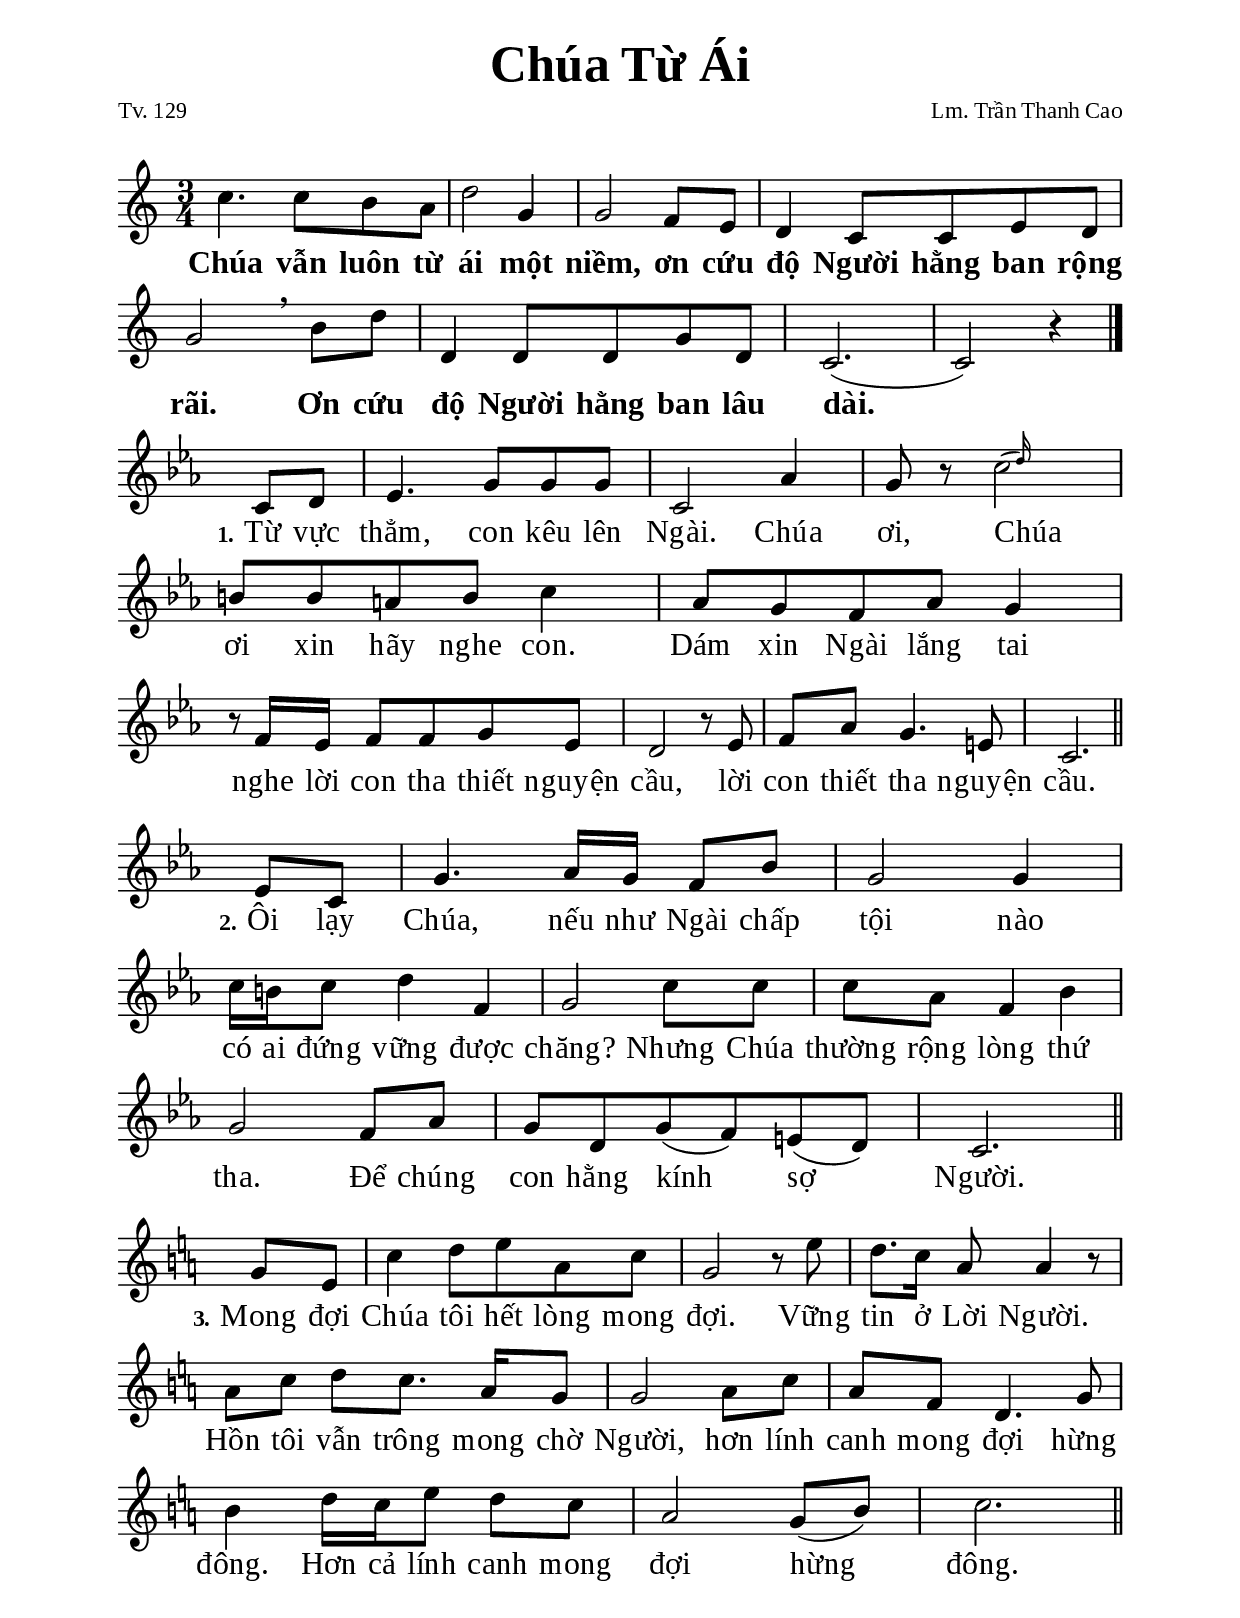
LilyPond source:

% Cài đặt chung
\version "2.20.0"
\include "english.ly"

\header {
  title = \markup { \fontsize #3 "Chúa Từ Ái" }
  poet = "Tv. 129"
  composer = "Lm. Trần Thanh Cao"
  arranger = " "
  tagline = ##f
}

\paper {
  #(set-paper-size "a4")
  top-margin = 10\mm
  bottom-margin = 10\mm
  left-margin = 20\mm
  right-margin = 20\mm
  indent = #0
  #(define fonts
    (make-pango-font-tree
      "Liberation Serif"
      "Liberation Serif"
      "Liberation Serif"
      (/ 20 20)))
  page-count = #1
}

% Nhạc điệp khúc
nhacDiepKhuc = \relative c'' {
  c4. c8 b a |
  d2 g,4 |
  g2 f8 e |
  d4 c8 c e d |
  g2 \breathe b8 d |
  d,4 d8 d g d |
  c2. ( |
  c2) r4 \bar "|."
}

% Nhạc phiên khúc
nhacPhienKhucMot = \relative c' {
  #(define afterGraceFraction (cons 1 4))
  \partial 4 c8 d |
  ef4. g8 g g |
  c,2 af'4 |
  g8 r \afterGrace c2 (\tweak font-size #-4 d16) |
  b!8 b a! b c4 |
  af8 g f af g4 |
  r8 f16 ef f8 f g ef |
  d2 r8 ef |
  f af g4. e!8 |
  c2. \bar "||"
}

nhacPhienKhucHai = \relative c' {
  \partial 4 ef8 c |
  g'4. af16 g f8 bf |
  g2 g4 |
  c16 b! c8 d4 f, |
  g2 c8 c |
  c af f4 bf |
  g2 f8 af |
  g d g (f) e! (d) |
  c2. \bar "||"
}

nhacPhienKhucBa = \relative c'' {
  \set Staff.keyAlterations = #`(((0 . 6) . ,NATURAL)
                                 ((1 . 2) . ,NATURAL)
                                 ((0 . 5) . ,NATURAL))
  \partial 4 g8 e |
  c'4 d8 e a, c |
  g2 r8 e' |
  d8. c16 a8 a4 r8 |
  a c d c8. a16 g8 |
  g2 a8 c |
  a f d4. g8 |
  b4 d16 c e8 d c |
  a2 g8 (b) |
  c2. \bar "||"
}

% Lời điệp khúc
loiDiepKhuc = \lyricmode {
  Chúa vẫn luôn từ ái một niềm,
  ơn cứu độ Người hằng ban rộng rãi.
  Ơn cứu độ Người hằng ban lâu dài.
}

% Lời phiên khúc
loiPhienKhucMot = \lyricmode {
  \set stanza = #"1."
  Từ vực thẳm, con kêu lên Ngài.
  Chúa ơi, Chúa ơi xin hãy nghe con.
  Dám xin Ngài lắng tai nghe lời con tha thiết nguyện cầu,
  lời con thiết tha nguyện cầu.
}

loiPhienKhucHai = \lyricmode {
  \set stanza = #"2."
  Ôi lạy Chúa, nếu như Ngài chấp tội
  nào có ai đứng vững được chăng?
  Nhưng Chúa thường rộng lòng thứ tha.
  Để chúng con hằng kính sợ Người.
}

loiPhienKhucBa = \lyricmode {
  \set stanza = #"3."
  Mong đợi Chúa tôi hết lòng mong đợi.
  Vững tin ở Lời Người.
  Hồn tôi vẫn trông mong chờ Người,
  hơn lính canh mong đợi hừng đông.
  Hơn cả lính canh mong đợi hừng đông.
}


% Dàn trang
\score {
  \new ChoirStaff <<
    \new Staff = diepKhuc \with {
        \consists "Merge_rests_engraver"
        \magnifyStaff #(magstep +1)
      }
      <<
      \new Voice = beSop {
        \key c \major \time 3/4 \stemNeutral \nhacDiepKhuc
      }
    >>
    \new Lyrics \lyricsto beSop \loiDiepKhuc
  >>
  \layout {
    \override Lyrics.LyricText.font-series = #'bold
    \override Lyrics.LyricText.font-size = #+3
    \override Lyrics.LyricSpace.minimum-distance = #1.2
    \override Score.BarNumber.break-visibility = ##(#f #f #f)
    \override Score.SpacingSpanner.uniform-stretching = ##t
  }
}

\score {
  \new ChoirStaff <<
    \new Staff = phienKhuc \with {
        \magnifyStaff #(magstep +1)
      }
      <<
      \new Voice = beSop {
        \key ef \major \time 3/4 \nhacPhienKhucMot
      }
    >>
    \new Lyrics \lyricsto beSop \loiPhienKhucMot
  >>
  \layout {
    \override Staff.TimeSignature.transparent = ##t
    \override Lyrics.LyricText.font-size = #+3
    \override Lyrics.LyricSpace.minimum-distance = #1.0
    \override Score.BarNumber.break-visibility = ##(#f #f #f)
    \override Score.SpacingSpanner.uniform-stretching = ##t
  }
}

\score {
  \new ChoirStaff <<
    \new Staff = phienKhuc \with {
        \magnifyStaff #(magstep +1)
      }
      <<
      \new Voice = beSop {
        \key ef \major \time 3/4 \nhacPhienKhucHai
      }
    >>
    \new Lyrics \lyricsto beSop \loiPhienKhucHai
  >>
  \layout {
    \override Staff.TimeSignature.transparent = ##t
    \override Lyrics.LyricText.font-size = #+3
    \override Lyrics.LyricSpace.minimum-distance = #1.0
    \override Score.BarNumber.break-visibility = ##(#f #f #f)
    \override Score.SpacingSpanner.uniform-stretching = ##t
  }
}

\score {
  \new ChoirStaff <<
    \new Staff = phienKhuc \with {
        \magnifyStaff #(magstep +1)
      }
      <<
      \new Voice = beSop {
        \key ef \major \time 3/4 \nhacPhienKhucBa
      }
    >>
    \new Lyrics \lyricsto beSop \loiPhienKhucBa
  >>
  \layout {
    \override Staff.TimeSignature.transparent = ##t
    \override Lyrics.LyricText.font-size = #+3
    \override Lyrics.LyricSpace.minimum-distance = #1.0
    \override Score.BarNumber.break-visibility = ##(#f #f #f)
    \override Score.SpacingSpanner.uniform-stretching = ##t
  }
}
